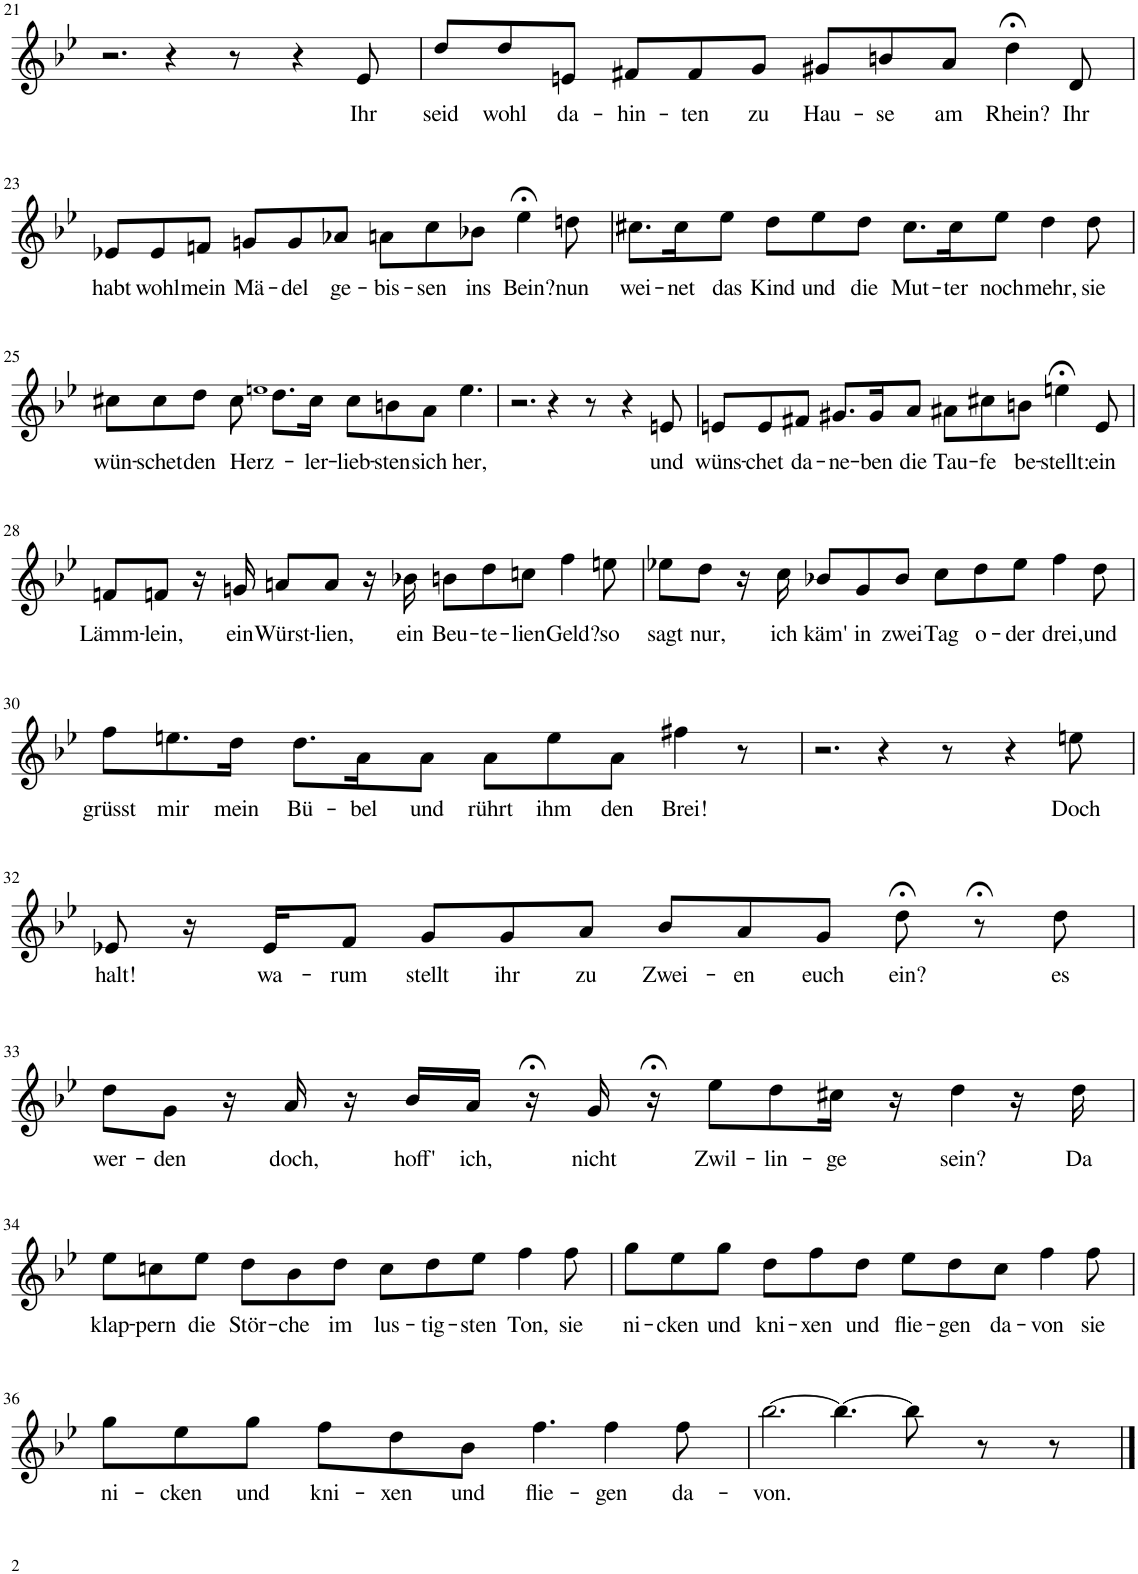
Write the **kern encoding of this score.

**kern	**text
*part1	*part1
*staff1	*staff1
*I"Piano	*
*I'Pno	*
!!LO:PB:g=z
*clefG2	*
*k[b-e-]	*
*M12/8	*
=21	=21
2.r	.
4r	.
8r	.
4r	.
!	!LO:LY:b
8e-/	Ihr
=22	=22
!	!LO:LY:b
8dd/L	seid
!	!LO:LY:b
8dd/	wohl
!	!LO:LY:b
8en/J	da-
!	!LO:LY:b
8f#X/L	-hin-
!	!LO:LY:b
8f#/	-ten
!	!LO:LY:b
8g/J	zu
!	!LO:LY:b
8g#X/L	Hau-
!	!LO:LY:b
8bn/	-se
!	!LO:LY:b
8a/J	am
!	!LO:LY:b
4dd;<\	Rhein?
!	!LO:LY:b
8d/	Ihr
!!LO:LB:g=z
=23	=23
!	!LO:LY:b
8e-X/L	habt
!	!LO:LY:b
8e-/	wohl
!	!LO:LY:b
8fn/J	mein
!	!LO:LY:b
8gn/L	Mä-
!	!LO:LY:b
8g/	-del
!	!LO:LY:b
8a-X/J	ge-
!	!LO:LY:b
8an\L	-bis-
!	!LO:LY:b
8cc\	-sen
!	!LO:LY:b
8b-X\J	ins
!	!LO:LY:b
4ee-;<\	Bein?
!	!LO:LY:b
8ddn\	nun
=24	=24
!	!LO:LY:b
8.cc#X\L	wei-
!	!LO:LY:b
16cc#\K	-net
!	!LO:LY:b
8ee-\J	das
!	!LO:LY:b
8dd\L	Kind
!	!LO:LY:b
8ee-\	und
!	!LO:LY:b
8dd\J	die
!	!LO:LY:b
8.cc#\L	Mut-
!	!LO:LY:b
16cc#\K	-ter
!	!LO:LY:b
8ee-\J	noch
!	!LO:LY:b
4dd\	mehr,
!	!LO:LY:b
8dd\	sie
!!LO:LB:g=z
=25	=25
!	!LO:LY:b
8cc#X\L	wün-
!	!LO:LY:b
8cc#\	-schet
!	!LO:LY:b
8dd\J	den
!	!LO:LY:b
8cc#\	Herz-
1qeen	.
8.dd\L	.
!	!LO:LY:b
16cc#\Jk	-ler-
!	!LO:LY:b
8cc#\L	-lieb-
!	!LO:LY:b
8bn\	-sten
!	!LO:LY:b
8a\J	sich
!	!LO:LY:b
4.ee\	her,
=26	=26
2.r	.
4r	.
8r	.
4r	.
!	!LO:LY:b
8en/	und
=27	=27
!	!LO:LY:b
8en/L	wüns-
!	!LO:LY:b
8e/	-chet
!	!LO:LY:b
8f#X/J	da-
!	!LO:LY:b
8.g#X/L	-ne-
!	!LO:LY:b
16g#/K	-ben
!	!LO:LY:b
8a/J	die
!	!LO:LY:b
8a#X\L	Tau-
!	!LO:LY:b
8cc#X\	-fe
!	!LO:LY:b
8bn\J	be-
!	!LO:LY:b
4een;<\	-stellt:
!	!LO:LY:b
8e/	ein
!!LO:LB:g=z
=28	=28
!	!LO:LY:b
8fn/L	Lämm-
!	!LO:LY:b
8fn/J	-lein,
16r	.
!	!LO:LY:b
16gn/	ein
!	!LO:LY:b
8an/L	Würst-
!	!LO:LY:b
8a/J	-lien,
16r	.
!	!LO:LY:b
16b-X\	ein
!	!LO:LY:b
8bn\L	Beu-
!	!LO:LY:b
8dd\	-te-
!	!LO:LY:b
8ccn\J	-lien
!	!LO:LY:b
4ff\	Geld?
!	!LO:LY:b
8een\	so
=29	=29
!	!LO:LY:b
8ee-X\L	sagt
!	!LO:LY:b
8dd\J	nur,
16r	.
!	!LO:LY:b
16cc\	ich
!	!LO:LY:b
8b-X/L	käm'
!	!LO:LY:b
8g/	in
!	!LO:LY:b
8b-/J	zwei
!	!LO:LY:b
8cc\L	Tag
!	!LO:LY:b
8dd\	o-
!	!LO:LY:b
8ee-\J	-der
!	!LO:LY:b
4ff\	drei,
!	!LO:LY:b
8dd\	und
!!LO:LB:g=z
=30	=30
!	!LO:LY:b
8ff\L	grüsst
!	!LO:LY:b
8.een\	mir
!	!LO:LY:b
16dd\Jk	mein
!	!LO:LY:b
8.dd\L	Bü-
!	!LO:LY:b
16a\K	-bel
!	!LO:LY:b
8a\J	und
!	!LO:LY:b
8a\L	rührt
!	!LO:LY:b
8ee\	ihm
!	!LO:LY:b
8a\J	den
!	!LO:LY:b
4ff#X\	Brei!
8r	.
=31	=31
2.r	.
4r	.
8r	.
4r	.
!	!LO:LY:b
8een\	Doch
!!LO:LB:g=z
=32	=32
!	!LO:LY:b
8e-X/	halt!
16r	.
!	!LO:LY:b
16e-/KL	wa-
!	!LO:LY:b
8f/J	-rum
!	!LO:LY:b
8g/L	stellt
!	!LO:LY:b
8g/	ihr
!	!LO:LY:b
8a/J	zu
!	!LO:LY:b
8b-/L	Zwei-
!	!LO:LY:b
8a/	-en
!	!LO:LY:b
8g/J	euch
!	!LO:LY:b
8dd;<\	ein?
8r;<	.
!	!LO:LY:b
8dd\	es
!!LO:LB:g=z
=33	=33
!	!LO:LY:b
8dd\L	wer-
!	!LO:LY:b
8g\J	-den
16r	.
!	!LO:LY:b
16a/	doch,
16r	.
!	!LO:LY:b
16b-/LL	hoff'
!	!LO:LY:b
16a/JJ	ich,
16r;<	.
!	!LO:LY:b
16g/	nicht
16r;<	.
!	!LO:LY:b
8ee-\L	Zwil-
!	!LO:LY:b
8dd\	-lin-
!	!LO:LY:b
16cc#X\Jk	-ge
16r	.
!	!LO:LY:b
4dd\	sein?
16r	.
!	!LO:LY:b
16dd\	Da
!!LO:LB:g=z
=34	=34
!	!LO:LY:b
8ee-\L	klap-
!	!LO:LY:b
8ccn\	-pern
!	!LO:LY:b
8ee-\J	die
!	!LO:LY:b
8dd\L	Stör-
!	!LO:LY:b
8b-\	-che
!	!LO:LY:b
8dd\J	im
!	!LO:LY:b
8cc\L	lus-
!	!LO:LY:b
8dd\	-tig-
!	!LO:LY:b
8ee-\J	-sten
!	!LO:LY:b
4ff\	Ton,
!	!LO:LY:b
8ff\	sie
=35	=35
!	!LO:LY:b
8gg\L	ni-
!	!LO:LY:b
8ee-\	-cken
!	!LO:LY:b
8gg\J	und
!	!LO:LY:b
8dd\L	kni-
!	!LO:LY:b
8ff\	-xen
!	!LO:LY:b
8dd\J	und
!	!LO:LY:b
8ee-\L	flie-
!	!LO:LY:b
8dd\	-gen
!	!LO:LY:b
8cc\J	da-
!	!LO:LY:b
4ff\	-von
!	!LO:LY:b
8ff\	sie
!!LO:LB:g=z
=36	=36
!	!LO:LY:b
8gg\L	ni-
!	!LO:LY:b
8ee-\	-cken
!	!LO:LY:b
8gg\J	und
!	!LO:LY:b
8ff\L	kni-
!	!LO:LY:b
8dd\	-xen
!	!LO:LY:b
8b-\J	und
!	!LO:LY:b
4.ff\	flie-
!	!LO:LY:b
4ff\	-gen
!	!LO:LY:b
8ff\	da-
=37	=37
!	!LO:LY:b
[2.bb-\	-von.
4.bb-\_	.
8bb-\]	.
8r	.
8r	.
==	==
*-	*-
